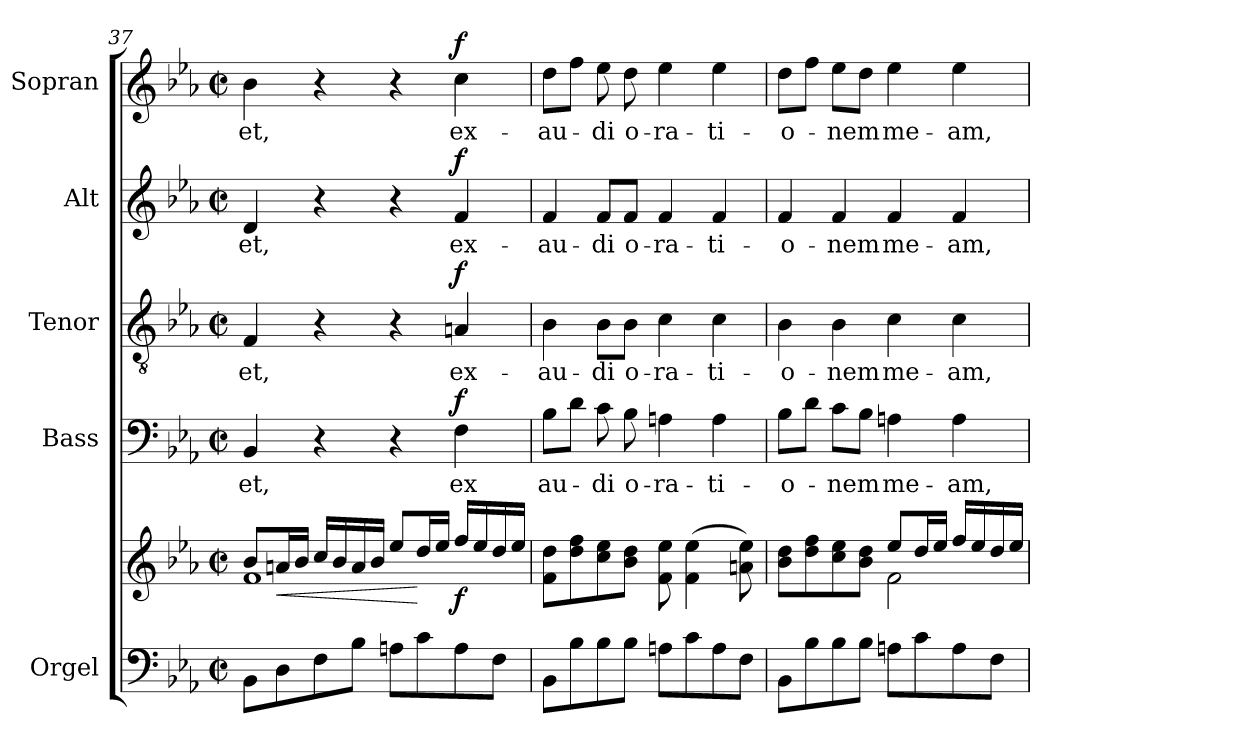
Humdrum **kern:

**kern	**kern	**dynam	**kern	**text	**dynam	**kern	**text	**dynam	**kern	**text	**dynam	**kern	**text	**dynam
*part5	*part5	*part5	*part4	*part4	*part4	*part3	*part3	*part3	*part2	*part2	*part2	*part1	*part1	*part1
*staff6	*staff5	*staff5/6	*staff4	*staff4	*staff4	*staff3	*staff3	*staff3	*staff2	*staff2	*staff2	*staff1	*staff1	*staff1
*I"Orgel	*	*	*I"Bass	*	*	*I"Tenor	*	*	*I"Alt	*	*	*I"Sopran	*	*
*I'Org.	*	*	*I'B.	*	*	*I'T.	*	*	*I'A.	*	*	*I'S.	*	*
*clefF4	*clefG2	*	*clefF4	*	*	*clefGv2	*	*	*clefG2	*	*	*clefG2	*	*
*k[b-e-a-]	*k[b-e-a-]	*	*k[b-e-a-]	*	*	*k[b-e-a-]	*	*	*k[b-e-a-]	*	*	*k[b-e-a-]	*	*
*E-:	*E-:	*	*E-:	*	*	*E-:	*	*	*E-:	*	*	*E-:	*	*
*M2/2	*M2/2	*	*M2/2	*	*	*M2/2	*	*	*M2/2	*	*	*M2/2	*	*
*met(c|)	*met(c|)	*	*met(c|)	*	*	*met(c|)	*	*	*met(c|)	*	*	*met(c|)	*	*
=37	=37	=37	=37	=37	=37	=37	=37	=37	=37	=37	=37	=37	=37	=37
*	*^	*	*	*	*	*	*	*	*	*	*	*	*	*
!	!	!	!	!	!LO:LY:b	!	!	!LO:LY:b	!	!	!LO:LY:b	!	!	!LO:LY:b	!
8BB-\L	8b-/L	1f	.	4BB-/	-et,	.	4F/	-et,	.	4d/	-et,	.	4b-\	-et,	.
!	!	!	!LO:HP:b	!	!	!	!	!	!	!	!	!	!	!	!
8D\	16an/L	.	<	.	.	.	.	.	.	.	.	.	.	.	.
.	16b-/JJ	.	.	.	.	.	.	.	.	.	.	.	.	.	.
8F\	16cc/LL	.	.	4r	.	.	4r	.	.	4r	.	.	4r	.	.
.	16b-/	.	.	.	.	.	.	.	.	.	.	.	.	.	.
8B-\J	16a/	.	.	.	.	.	.	.	.	.	.	.	.	.	.
.	16b-/JJ	.	.	.	.	.	.	.	.	.	.	.	.	.	.
8An\L	8ee-/L	.	.	4r	.	.	4r	.	.	4r	.	.	4r	.	.
8c\	16dd/L	.	[	.	.	.	.	.	.	.	.	.	.	.	.
.	16ee-/JJ	.	.	.	.	.	.	.	.	.	.	.	.	.	.
!	!	!	!LO:DY:b	!	!LO:LY:b	!LO:DY:a	!	!LO:LY:b	!LO:DY:a	!	!LO:LY:b	!LO:DY:a	!	!LO:LY:b	!LO:DY:a
8A\	16ff/LL	.	f	4F\	ex	f	4An/	ex-	f	4f/	ex-	f	4cc\	ex-	f
.	16ee-/	.	.	.	.	.	.	.	.	.	.	.	.	.	.
8F\J	16dd/	.	.	.	.	.	.	.	.	.	.	.	.	.	.
.	16ee-/JJ	.	.	.	.	.	.	.	.	.	.	.	.	.	.
*	*v	*v	*	*	*	*	*	*	*	*	*	*	*	*	*
=38	=38	=38	=38	=38	=38	=38	=38	=38	=38	=38	=38	=38	=38	=38
!	!	!	!	!LO:LY:b	!	!	!LO:LY:b	!	!	!LO:LY:b	!	!	!LO:LY:b	!
8BB-\L	8f\ 8dd\L	.	8B-\L	au-	.	4B-\	-au-	.	4f/	-au-	.	8dd\L	-au-	.
8B-\	8dd\ 8ff\	.	8d\J	.	.	.	.	.	.	.	.	8ff\J	.	.
!	!	!	!	!LO:LY:b	!	!	!LO:LY:b	!	!	!LO:LY:b	!	!	!LO:LY:b	!
8B-\	8cc\ 8ee-\	.	8c\	-di	.	8B-\L	-di	.	8f/L	-di	.	8ee-\	-di	.
!	!	!	!	!LO:LY:b	!	!	!LO:LY:b	!	!	!LO:LY:b	!	!	!LO:LY:b	!
8B-\J	8b-\ 8dd\J	.	8B-\	o-	.	8B-\J	o-	.	8f/J	o-	.	8dd\	o-	.
!	!	!	!	!LO:LY:b	!	!	!LO:LY:b	!	!	!LO:LY:b	!	!	!LO:LY:b	!
8An\L	8f\ 8ee-\	.	4An\	-ra-	.	4c\	-ra-	.	4f/	-ra-	.	4ee-\	-ra-	.
8c\	(>4f\ 4ee-\	.	.	.	.	.	.	.	.	.	.	.	.	.
!	!	!	!	!LO:LY:b	!	!	!LO:LY:b	!	!	!LO:LY:b	!	!	!LO:LY:b	!
8A\	.	.	4A\	-ti-	.	4c\	-ti-	.	4f/	-ti-	.	4ee-\	-ti-	.
8F\J	8an\ 8ee-\)	.	.	.	.	.	.	.	.	.	.	.	.	.
!!LO:PB:g=z
=39	=39	=39	=39	=39	=39	=39	=39	=39	=39	=39	=39	=39	=39	=39
*	*^	*	*	*	*	*	*	*	*	*	*	*	*	*
!	!	!	!	!	!LO:LY:b	!	!	!LO:LY:b	!	!	!LO:LY:b	!	!	!LO:LY:b	!
8BB-\L	8b-\ 8dd\L	2ryy	.	8B-\L	-o-	.	4B-\	-o-	.	4f/	-o-	.	8dd\L	-o-	.
8B-\	8dd\ 8ff\	.	.	8d\J	.	.	.	.	.	.	.	.	8ff\J	.	.
!	!	!	!	!	!LO:LY:b	!	!	!LO:LY:b	!	!	!LO:LY:b	!	!	!LO:LY:b	!
8B-\	8cc\ 8ee-\	.	.	8c\L	-nem	.	4B-\	-nem	.	4f/	-nem	.	8ee-\L	-nem	.
8B-\J	8b-\ 8dd\J	.	.	8B-\J	.	.	.	.	.	.	.	.	8dd\J	.	.
!	!	!	!	!	!LO:LY:b	!	!	!LO:LY:b	!	!	!LO:LY:b	!	!	!LO:LY:b	!
8An\L	8ee-/L	2f\	.	4An\	me-	.	4c\	me-	.	4f/	me-	.	4ee-\	me-	.
8c\	16dd/L	.	.	.	.	.	.	.	.	.	.	.	.	.	.
.	16ee-/JJ	.	.	.	.	.	.	.	.	.	.	.	.	.	.
!	!	!	!	!	!LO:LY:b	!	!	!LO:LY:b	!	!	!LO:LY:b	!	!	!LO:LY:b	!
8A\	16ff/LL	.	.	4A\	-am,	.	4c\	-am,	.	4f/	-am,	.	4ee-\	-am,	.
.	16ee-/	.	.	.	.	.	.	.	.	.	.	.	.	.	.
8F\J	16dd/	.	.	.	.	.	.	.	.	.	.	.	.	.	.
.	16ee-/JJ	.	.	.	.	.	.	.	.	.	.	.	.	.	.
*	*v	*v	*	*	*	*	*	*	*	*	*	*	*	*	*
=	=	=	=	=	=	=	=	=	=	=	=	=	=	=
*-	*-	*-	*-	*-	*-	*-	*-	*-	*-	*-	*-	*-	*-	*-
